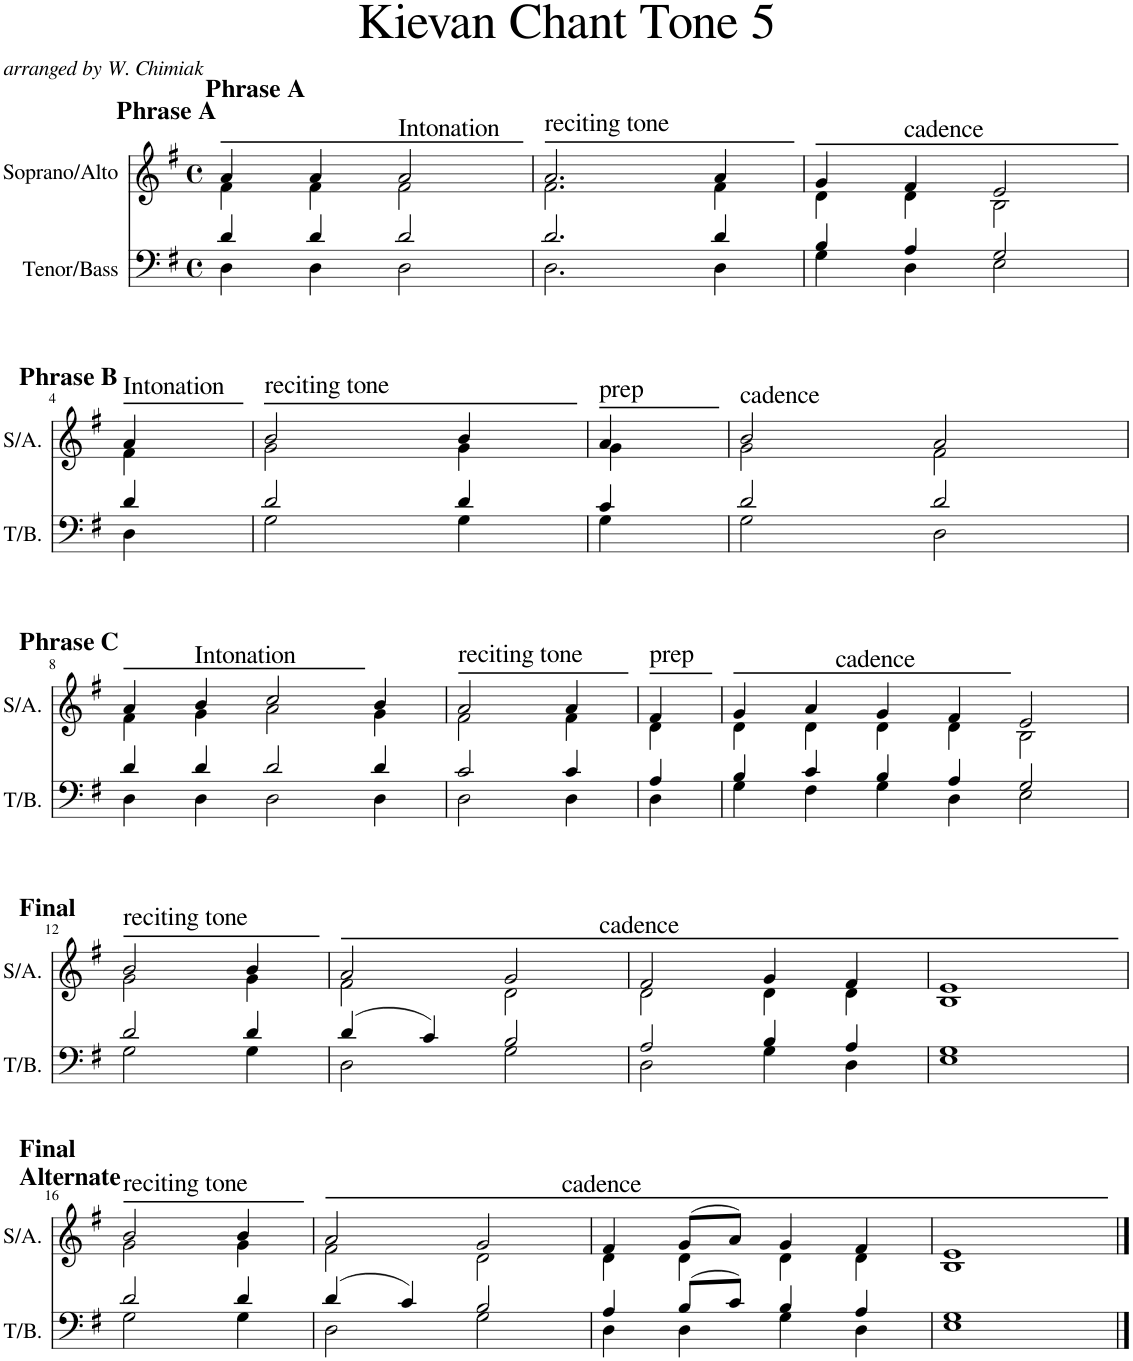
**kern	**kern
*part2	*part1
*staff2	*staff1
*I"Tenor/Bass	*I"Soprano/Alto
*I'T/B.	*I'S/A.
*clefF4	*clefG2
*k[f#]	*k[f#]
*M4/4	*M4/4
*met(c)	*met(c)
=1	=1
*^	*^
!	!	!LO:TX:a:B:t=Phrase A	!
4d/	4D\	4a/	4f#\
!	!	!LO:TX:a:B:t=Phrase A	!
4d/	4D\	4a/	4f#\
!	!	!LO:TX:a:t=Intonation	!
2d/	2D\	2a/	2f#\
=2	=2	=2	=2
!	!	!LO:TX:a:t=reciting tone	!
2.d/	2.D\	2.a/	2.f#\
4d/	4D\	4a/	4f#\
=3	=3	=3	=3
4B/	4G\	4g/	4d\
!	!	!LO:TX:a:t=cadence	!
4A/	4D\	4f#/	4d\
2G/	2E\	2e/	2B\
!!LO:LB:g=z	!!
=4	=4	=4	=4
!	!	!LO:TX:a:B:t=Phrase B	!
!	!	!LO:TX:a:t=Intonation	!
4d/	4D\	4a/	4f#\
=5	=5	=5	=5
!	!	!LO:TX:a:t=reciting tone	!
2d/	2G\	2b/	2g\
4d/	4G\	4b/	4g\
=6	=6	=6	=6
!	!	!LO:TX:a:t=prep	!
4c/	4G\	4a/	4g\
=7	=7	=7	=7
!	!	!LO:TX:a:t=cadence	!
2d/	2G\	2b/	2g\
2d/	2D\	2a/	2f#\
!!LO:LB:g=z	!!
=8	=8	=8	=8
!	!	!LO:TX:a:B:t=Phrase C	!
4d/	4D\	4a/	4f#\
!	!	!LO:TX:a:t=Intonation	!
4d/	4D\	4b/	4g\
2d/	2D\	2cc/	2a\
4d/	4D\	4b/	4g\
=9	=9	=9	=9
!	!	!LO:TX:a:t=reciting tone	!
2c/	2D\	2a/	2f#\
4c/	4D\	4a/	4f#\
=10	=10	=10	=10
!	!	!LO:TX:a:t=prep	!
4A/	4D\	4f#/	4d\
=11	=11	=11	=11
4B/	4G\	4g/	4d\
4c/	4F#\	4a/	4d\
!	!	!LO:TX:a:t=cadence	!
4B/	4G\	4g/	4d\
4A/	4D\	4f#/	4d\
2G/	2E\	2e/	2B\
!!LO:LB:g=z	!!
=12	=12	=12	=12
!	!	!LO:TX:a:t=reciting tone	!
!	!	!LO:TX:a:B:t=Final	!
2d/	2G\	2b/	2g\
4d/	4G\	4b/	4g\
=13	=13	=13	=13
(4d/	2D\	2a/	2f#\
4c/)	.	.	.
2B/	2G\	2g/	2d\
=14	=14	=14	=14
!	!	!LO:TX:a:t=cadence	!
2A/	2D\	2f#/	2d\
4B/	4G\	4g/	4d\
4A/	4D\	4f#/	4d\
=15	=15	=15	=15
1G	1E	1e	1B
!!LO:LB:g=z	!!
=16	=16	=16	=16
!	!	!LO:TX:a:t=reciting tone	!
!	!	!LO:TX:a:B:t=Final	!
!	!	!LO:TX:a:t=Alternate	!
2d/	2G\	2b/	2g\
4d/	4G\	4b/	4g\
=17	=17	=17	=17
(4d/	2D\	2a/	2f#\
4c/)	.	.	.
2B/	2G\	2g/	2d\
=18	=18	=18	=18
!	!	!LO:TX:a:t=cadence	!
4A/	4D\	4f#/	4d\
(8B/L	4D\	(8g/L	4d\
8c/J)	.	8a/J)	.
4B/	4G\	4g/	4d\
4A/	4D\	4f#/	4d\
=19	=19	=19	=19
1G	1E	1e	1B
*v	*v	*	*
*	*v	*v
==	==
*-	*-
